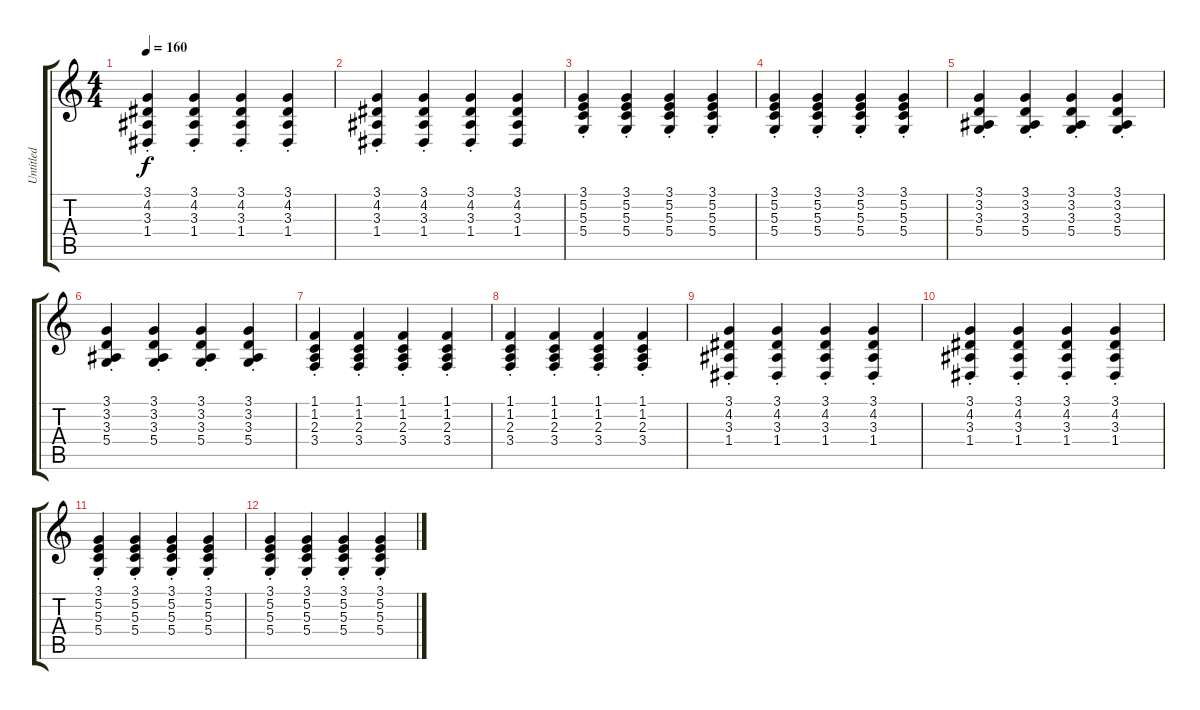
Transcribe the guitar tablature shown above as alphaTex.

\track ("Untitled" "Untitled") {instrument acousticgrandpiano}
\staff {score tabs}
\tuning (E4 B3 G3 D3 A2 E2) {hide}
\ts (4 4)
\tempo 160
\clef g2
\ks c
(3.1{st} 4.2{st} 3.3{st} 1.4{st}).4{dy f} (3.1{st} 4.2{st} 3.3{st} 1.4{st}).4 (3.1{st} 4.2{st} 3.3{st} 1.4{st}).4 (3.1{st} 4.2{st} 3.3{st} 1.4{st}).4 |
(3.1{st} 4.2{st} 3.3{st} 1.4{st}).4 (3.1{st} 4.2{st} 3.3{st} 1.4{st}).4 (3.1{st} 4.2{st} 3.3{st} 1.4{st}).4 (3.1 4.2 3.3 1.4).4 |
(3.1{st} 5.2{st} 5.3{st} 5.4{st}).4 (3.1{st} 5.2{st} 5.3{st} 5.4{st}).4 (3.1{st} 5.2{st} 5.3{st} 5.4{st}).4 (3.1{st} 5.2{st} 5.3{st} 5.4{st}).4 |
(3.1{st} 5.2{st} 5.3{st} 5.4{st}).4 (3.1{st} 5.2{st} 5.3{st} 5.4{st}).4 (3.1{st} 5.2{st} 5.3{st} 5.4{st}).4 (3.1{st} 5.2{st} 5.3{st} 5.4{st}).4 |
(3.1{st} 3.2{st} 3.3{st} 5.4{st}).4 (3.1{st} 3.2{st} 3.3{st} 5.4{st}).4 (3.1{st} 3.2{st} 3.3{st} 5.4{st}).4 (3.1{st} 3.2{st} 3.3{st} 5.4{st}).4 |
(3.1{st} 3.2{st} 3.3{st} 5.4{st}).4 (3.1{st} 3.2{st} 3.3{st} 5.4{st}).4 (3.1{st} 3.2{st} 3.3{st} 5.4{st}).4 (3.1{st} 3.2{st} 3.3{st} 5.4{st}).4 |
(1.1{st} 1.2{st} 2.3{st} 3.4{st}).4 (1.1{st} 1.2{st} 2.3{st} 3.4{st}).4 (1.1{st} 1.2{st} 2.3{st} 3.4{st}).4 (1.1{st} 1.2{st} 2.3{st} 3.4{st}).4 |
(1.1{st} 1.2{st} 2.3{st} 3.4{st}).4 (1.1{st} 1.2{st} 2.3{st} 3.4{st}).4 (1.1{st} 1.2{st} 2.3{st} 3.4{st}).4 (1.1{st} 1.2{st} 2.3{st} 3.4{st}).4 |
(3.1{st} 4.2{st} 3.3{st} 1.4{st}).4 (3.1{st} 4.2{st} 3.3{st} 1.4{st}).4 (3.1{st} 4.2{st} 3.3{st} 1.4{st}).4 (3.1{st} 4.2{st} 3.3{st} 1.4{st}).4 |
(3.1{st} 4.2{st} 3.3{st} 1.4{st}).4 (3.1{st} 4.2{st} 3.3{st} 1.4{st}).4 (3.1{st} 4.2{st} 3.3{st} 1.4{st}).4 (3.1{st} 4.2{st} 3.3{st} 1.4{st}).4 |
(3.1{st} 5.2{st} 5.3{st} 5.4{st}).4 (3.1{st} 5.2{st} 5.3{st} 5.4{st}).4 (3.1{st} 5.2{st} 5.3{st} 5.4{st}).4 (3.1{st} 5.2{st} 5.3{st} 5.4{st}).4 |
(3.1{st} 5.2{st} 5.3{st} 5.4{st}).4 (3.1{st} 5.2{st} 5.3{st} 5.4{st}).4 (3.1{st} 5.2{st} 5.3{st} 5.4{st}).4 (3.1{st} 5.2{st} 5.3{st} 5.4{st}).4
